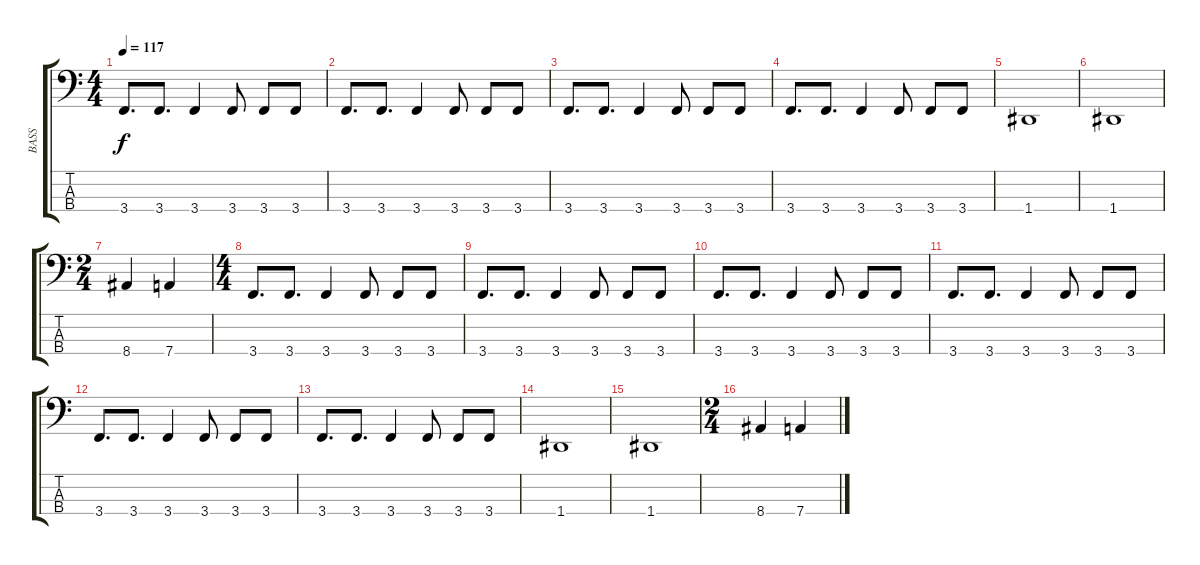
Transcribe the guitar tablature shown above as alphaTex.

\track ("BASS" "BASS") {instrument electricbassfinger}
\staff {score tabs}
\tuning (G2 D2 A1 D1) {hide}
\ts (4 4)
\tempo 117
\clef f4
\ks c
3.4.8{d dy f} 3.4.8{d} 3.4.4 3.4.8 3.4.8 3.4.8 |
3.4.8{d} 3.4.8{d} 3.4.4 3.4.8 3.4.8 3.4.8 |
3.4.8{d} 3.4.8{d} 3.4.4 3.4.8 3.4.8 3.4.8 |
3.4.8{d} 3.4.8{d} 3.4.4 3.4.8 3.4.8 3.4.8 |
1.4.1 |
1.4.1 |
\ts (2 4)
8.4.4 7.4.4 |
\ts (4 4)
3.4.8{d} 3.4.8{d} 3.4.4 3.4.8 3.4.8 3.4.8 |
3.4.8{d} 3.4.8{d} 3.4.4 3.4.8 3.4.8 3.4.8 |
3.4.8{d} 3.4.8{d} 3.4.4 3.4.8 3.4.8 3.4.8 |
3.4.8{d} 3.4.8{d} 3.4.4 3.4.8 3.4.8 3.4.8 |
3.4.8{d} 3.4.8{d} 3.4.4 3.4.8 3.4.8 3.4.8 |
3.4.8{d} 3.4.8{d} 3.4.4 3.4.8 3.4.8 3.4.8 |
1.4.1 |
1.4.1 |
\ts (2 4)
8.4.4 7.4.4
